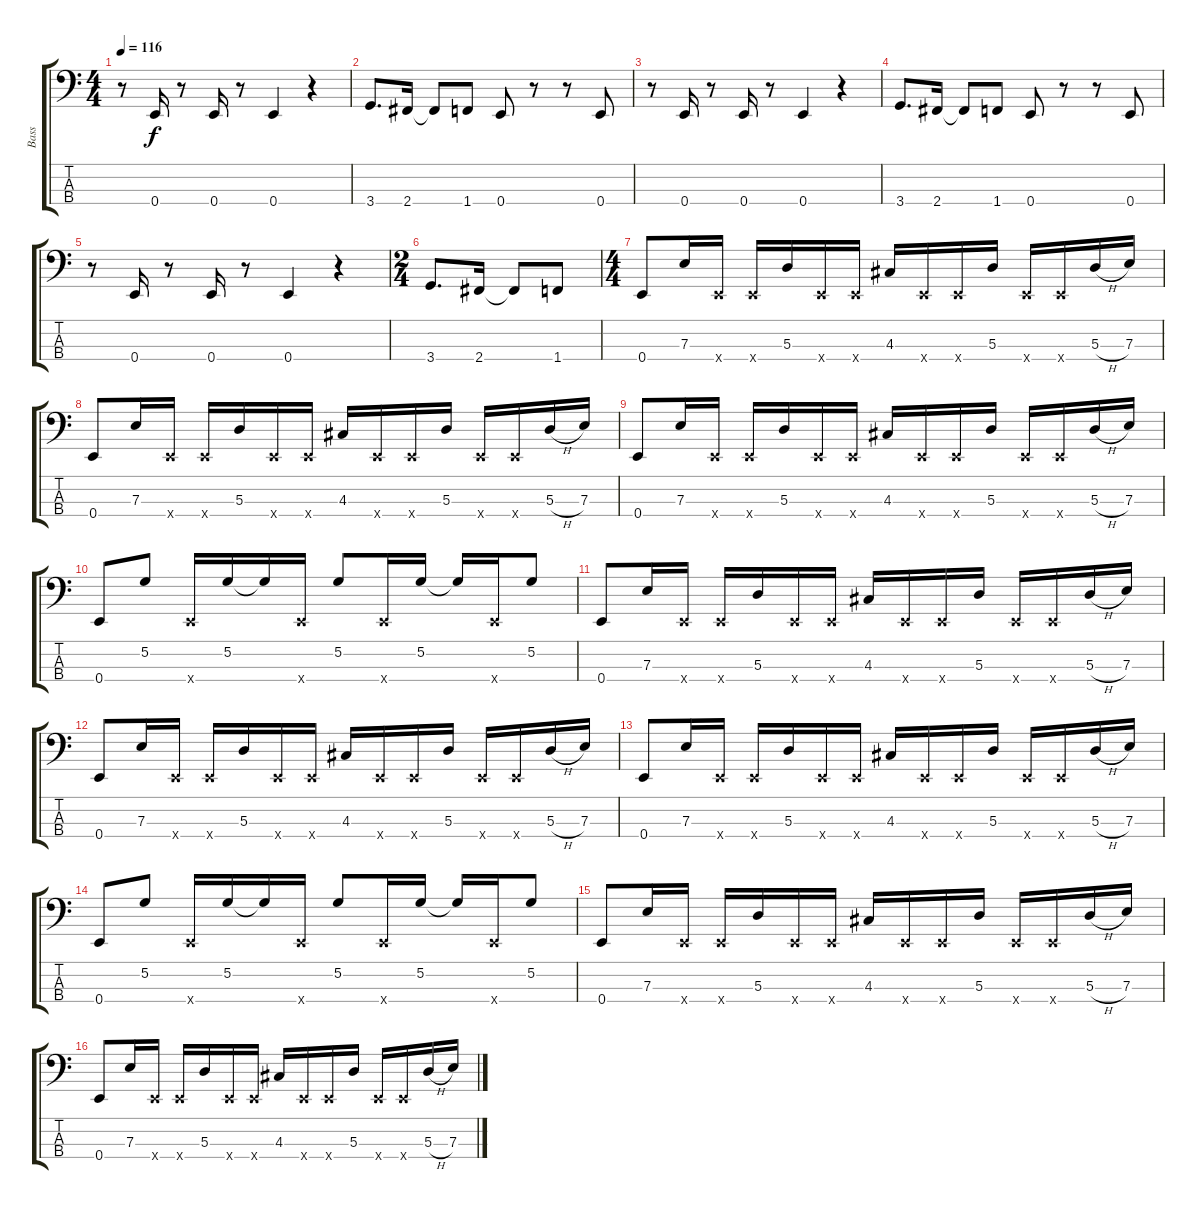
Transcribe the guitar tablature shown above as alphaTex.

\track ("Bass" "Bass") {instrument electricbassfinger}
\staff {score tabs}
\tuning (G2 D2 A1 E1) {hide}
\ts (4 4)
\tempo 116
\clef f4
\ks c
r.8{dy f} 0.4.16 r.8 0.4.16 r.8 0.4.4 r.4 |
3.4.8{d} 2.4.16 2.4{t}.8 1.4.8 0.4.8 r.8 r.8 0.4.8 |
r.8 0.4.16 r.8 0.4.16 r.8 0.4.4 r.4 |
3.4.8{d} 2.4.16 2.4{t}.8 1.4.8 0.4.8 r.8 r.8 0.4.8 |
r.8 0.4.16 r.8 0.4.16 r.8 0.4.4 r.4 |
\ts (2 4)
3.4.8{d} 2.4.16 2.4{t}.8 1.4.8 |
\ts (4 4)
0.4.8{instrument slapbass1} 7.3.16 0.4{x}.16 0.4{x}.16 5.3.16 0.4{x}.16 0.4{x}.16 4.3.16 0.4{x}.16 0.4{x}.16 5.3.16 0.4{x}.16 0.4{x}.16 5.3{h}.16 7.3.16 |
0.4.8 7.3.16 0.4{x}.16 0.4{x}.16 5.3.16 0.4{x}.16 0.4{x}.16 4.3.16 0.4{x}.16 0.4{x}.16 5.3.16 0.4{x}.16 0.4{x}.16 5.3{h}.16 7.3.16 |
0.4.8 7.3.16 0.4{x}.16 0.4{x}.16 5.3.16 0.4{x}.16 0.4{x}.16 4.3.16 0.4{x}.16 0.4{x}.16 5.3.16 0.4{x}.16 0.4{x}.16 5.3{h}.16 7.3.16 |
0.4.8 5.2.8 0.4{x}.16 5.2.16 5.2{t}.16 0.4{x}.16 5.2.8 0.4{x}.16 5.2.16 5.2{t}.16 0.4{x}.16 5.2.8 |
0.4.8 7.3.16 0.4{x}.16 0.4{x}.16 5.3.16 0.4{x}.16 0.4{x}.16 4.3.16 0.4{x}.16 0.4{x}.16 5.3.16 0.4{x}.16 0.4{x}.16 5.3{h}.16 7.3.16 |
0.4.8 7.3.16 0.4{x}.16 0.4{x}.16 5.3.16 0.4{x}.16 0.4{x}.16 4.3.16 0.4{x}.16 0.4{x}.16 5.3.16 0.4{x}.16 0.4{x}.16 5.3{h}.16 7.3.16 |
0.4.8 7.3.16 0.4{x}.16 0.4{x}.16 5.3.16 0.4{x}.16 0.4{x}.16 4.3.16 0.4{x}.16 0.4{x}.16 5.3.16 0.4{x}.16 0.4{x}.16 5.3{h}.16 7.3.16 |
0.4.8 5.2.8 0.4{x}.16 5.2.16 5.2{t}.16 0.4{x}.16 5.2.8 0.4{x}.16 5.2.16 5.2{t}.16 0.4{x}.16 5.2.8 |
0.4.8 7.3.16 0.4{x}.16 0.4{x}.16 5.3.16 0.4{x}.16 0.4{x}.16 4.3.16 0.4{x}.16 0.4{x}.16 5.3.16 0.4{x}.16 0.4{x}.16 5.3{h}.16 7.3.16 |
0.4.8 7.3.16 0.4{x}.16 0.4{x}.16 5.3.16 0.4{x}.16 0.4{x}.16 4.3.16 0.4{x}.16 0.4{x}.16 5.3.16 0.4{x}.16 0.4{x}.16 5.3{h}.16 7.3.16
